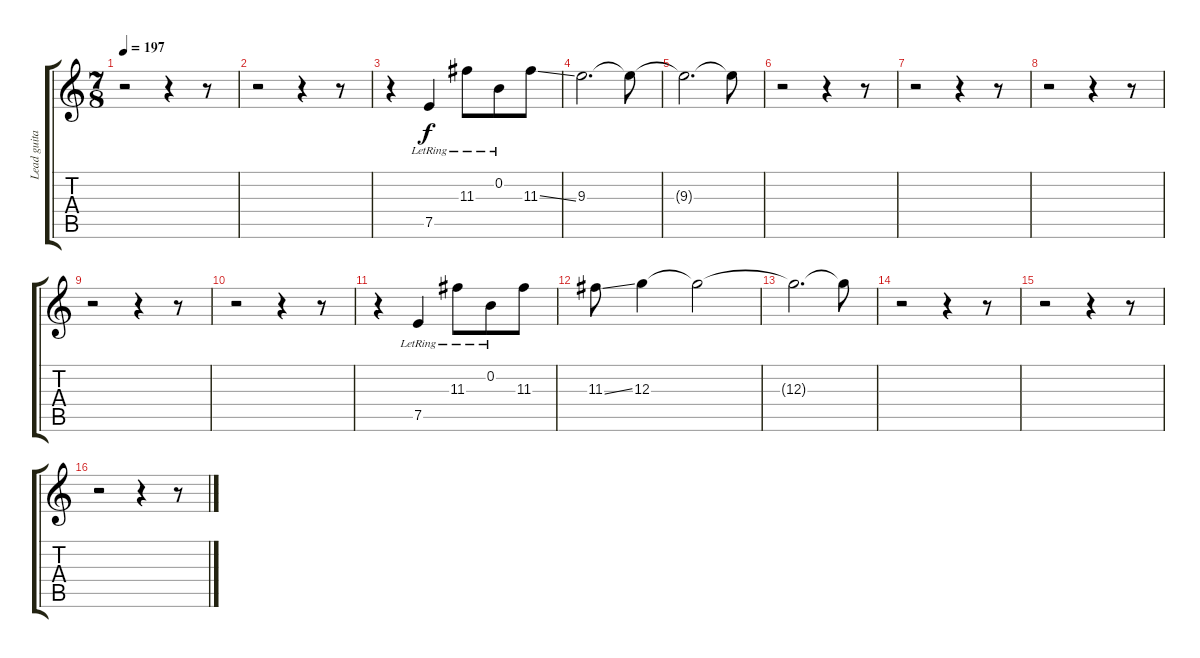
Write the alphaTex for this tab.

\track ("Lead guitar" "Lead guita") {instrument overdrivenguitar}
\staff {score tabs}
\tuning (E4 B3 G3 D3 A2 E2) {hide}
\ts (7 8)
\tempo 197
\clef g2
\ks c
r.2{dy f} r.4 r.8 |
r.2 r.4 r.8 |
r.4{volume 16 instrument electricguitarjazz} 7.5{lr}.4 11.3{lr}.8 0.2{lr}.8 11.3{ss}.8 |
9.3.2{d instrument electricguitarjazz} 9.3{t}.8 |
9.3{t}.2{d instrument electricguitarjazz} 9.3{t}.8 |
r.2 r.4 r.8 |
r.2 r.4 r.8 |
r.2 r.4 r.8 |
r.2 r.4 r.8 |
r.2 r.4 r.8 |
r.4{volume 16 instrument electricguitarjazz} 7.5{lr}.4 11.3{lr}.8 0.2{lr}.8 11.3.8 |
11.3{ss}.8{instrument electricguitarjazz} 12.3.4 12.3{t}.2 |
12.3{t}.2{d instrument electricguitarjazz} 12.3{t}.8 |
r.2 r.4 r.8 |
r.2 r.4 r.8 |
r.2 r.4 r.8
